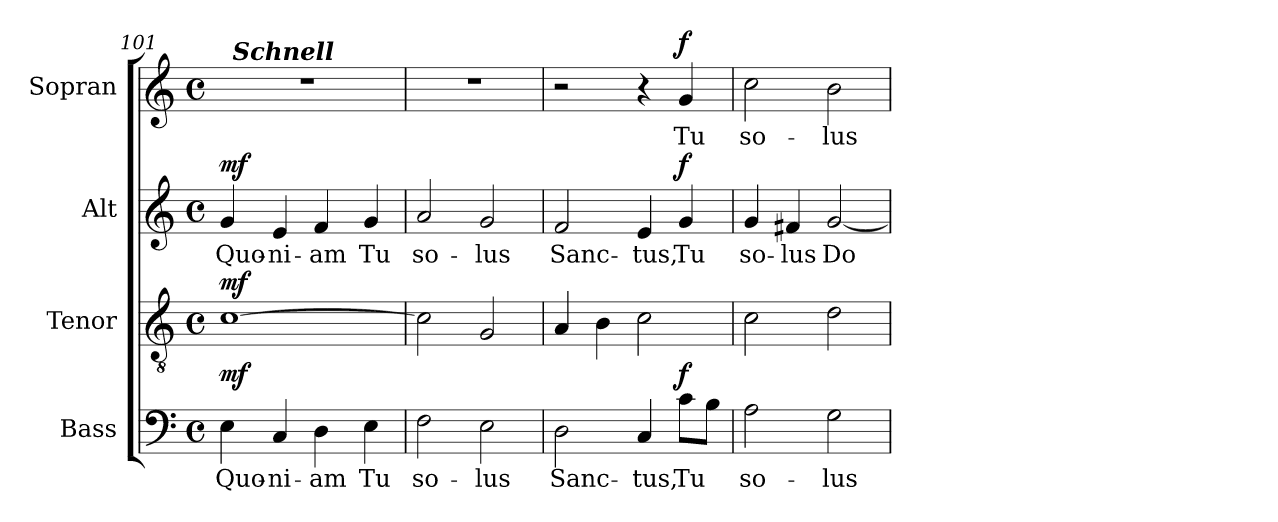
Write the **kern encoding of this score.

**kern	**text	**dynam	**kern	**dynam	**kern	**text	**dynam	**kern	**text	**dynam
*part4	*part4	*part4	*part3	*part3	*part2	*part2	*part2	*part1	*part1	*part1
*staff4	*staff4	*staff4	*staff3	*staff3	*staff2	*staff2	*staff2	*staff1	*staff1	*staff1
*I"Bass	*	*	*I"Tenor	*	*I"Alt	*	*	*I"Sopran	*	*
*I'B.	*	*	*I'T.	*	*I'A.	*	*	*I'S.	*	*
*clefF4	*	*	*clefGv2	*	*clefG2	*	*	*clefG2	*	*
*k[]	*	*	*k[]	*	*k[]	*	*	*k[]	*	*
*C:	*	*	*C:	*	*C:	*	*	*C:	*	*
*M4/4	*	*	*M4/4	*	*M4/4	*	*	*M4/4	*	*
*met(c)	*	*	*met(c)	*	*met(c)	*	*	*met(c)	*	*
=101	=101	=101	=101	=101	=101	=101	=101	=101	=101	=101
!	!LO:LY:b	!LO:DY:a	!	!LO:DY:a	!	!LO:LY:b	!LO:DY:a	!	!	!
*	*	*	*	*	*	*	*	*^	*	*
4E\	Quo-	mf	[1c!	mf	4g/	Quo-	mf	1r	32ryy	.	.
!	!	!	!	!	!	!	!	!	!LO:TX:a:Bi:t=Schnell	!	!
.	.	.	.	.	.	.	.	.	2ryy	.	.
!	!LO:LY:b	!	!	!	!	!LO:LY:b	!	!	!	!	!
4C/	-ni-	.	.	.	4e/	-ni-	.	.	.	.	.
!	!LO:LY:b	!	!	!	!	!LO:LY:b	!	!	!	!	!
4D\	-am	.	.	.	4f/	-am	.	.	.	.	.
.	.	.	.	.	.	.	.	.	4...ryy	.	.
!	!LO:LY:b	!	!	!	!	!LO:LY:b	!	!	!	!	!
4E\	Tu	.	.	.	4g/	Tu	.	.	.	.	.
=102	=102	=102	=102	=102	=102	=102	=102	=102	=102	=102	=102
!	!LO:LY:b	!	!	!	!	!LO:LY:b	!	!	!	!	!
*	*	*	*	*	*	*	*	*v	*v	*	*
2F\	so-	.	2c!\]	.	2a/	so-	.	1r	.	.
!	!LO:LY:b	!	!	!	!	!LO:LY:b	!	!	!	!
2E\	-lus	.	2G!/	.	2g/	-lus	.	.	.	.
!!LO:PB:g=z
=103	=103	=103	=103	=103	=103	=103	=103	=103	=103	=103
!	!LO:LY:b	!	!	!	!	!LO:LY:b	!	!	!	!
2D\	Sanc-	.	4A!/	.	2f/	Sanc-	.	2r	.	.
.	.	.	4B!\	.	.	.	.	.	.	.
!	!LO:LY:b	!	!	!	!	!LO:LY:b	!	!	!	!
4C/	-tus,	.	2c!\	.	4e/	-tus,	.	4r	.	.
!	!LO:LY:b	!LO:DY:a	!	!	!	!LO:LY:b	!LO:DY:a	!	!LO:LY:b	!LO:DY:a
8c\L	Tu	f	.	.	4g/	Tu	f	4g/	Tu	f
8B\J	.	.	.	.	.	.	.	.	.	.
=104	=104	=104	=104	=104	=104	=104	=104	=104	=104	=104
!	!LO:LY:b	!	!	!	!	!LO:LY:b	!	!	!LO:LY:b	!
2A\	so-	.	2c!\	.	4g/	so-	.	2cc\	so-	.
!	!	!	!	!	!	!LO:LY:b	!	!	!	!
.	.	.	.	.	4f#X/	-lus	.	.	.	.
!	!LO:LY:b	!	!	!	!	!LO:LY:b	!	!	!LO:LY:b	!
2G\	-lus	.	2d!\	.	[2g/	Do-	.	2b\	-lus	.
=	=	=	=	=	=	=	=	=	=	=
*-	*-	*-	*-	*-	*-	*-	*-	*-	*-	*-
